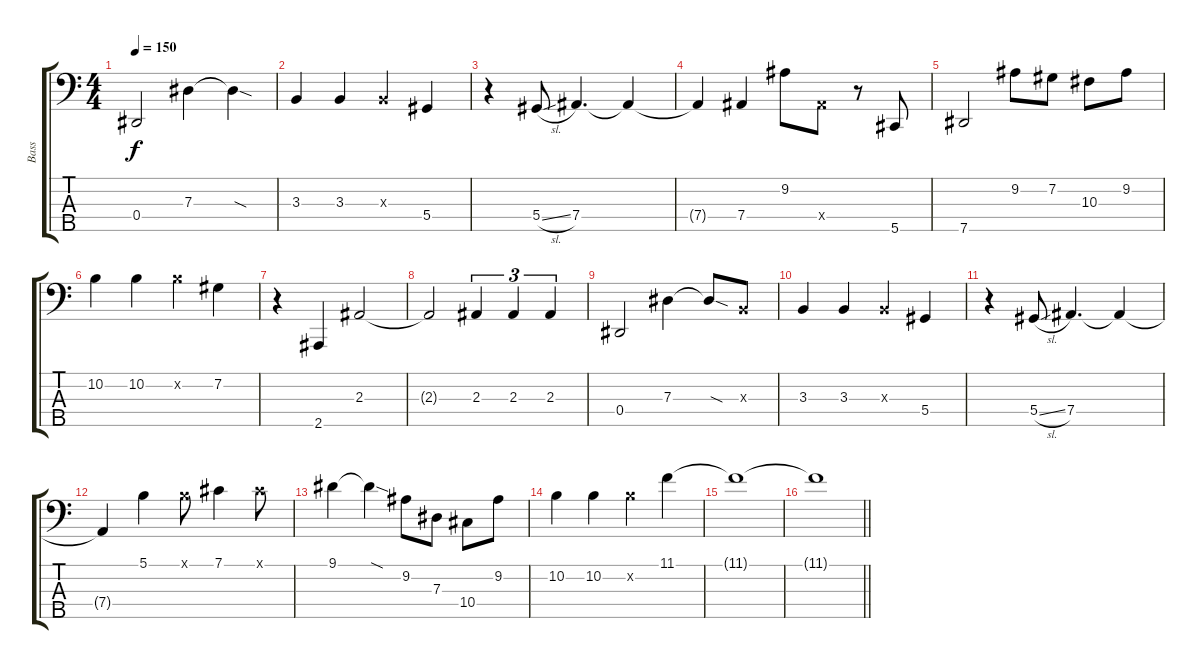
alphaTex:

\track ("Bass" "Bass") {instrument electricbassfinger}
\staff {score tabs}
\tuning (Gb2 Db2 Ab1 Eb1 Ab0) {hide}
\ts (4 4)
\section ("" "")
\tempo 150
\clef f4
\ks c
0.4.2{dy f} 7.3.4 7.3{sod t}.4 |
3.3.4 3.3.4 3.3{x}.4 5.4.4 |
r.4 5.4{sl}.8 7.4.4{d} 7.4{t}.4 |
7.4{t}.4 7.4.4 9.2.8 7.4{x}.8 r.8 5.5.8 |
7.5.2 9.2.8 7.2.8 10.3.8 9.2.8 |
10.2.4 10.2.4 10.2{x}.4 7.2.4 |
r.4 2.5.4 2.3.2 |
2.3{t}.2 2.3.4{tu (3 2)} 2.3.4{tu (3 2)} 2.3.4{tu (3 2)} |
0.4.2 7.3.4 7.3{sod t}.8 3.3{x}.8 |
3.3.4 3.3.4 3.3{x}.4 5.4.4 |
r.4 5.4{sl}.8 7.4.4{d} 7.4{t}.4 |
7.4{t}.4 5.1.4 5.1{x}.8 7.1.4 7.1{x}.8 |
9.1.4 9.1{sod t}.4 9.2.8 7.3.8 10.4.8 9.2.8 |
10.2.4 10.2.4 10.2{x}.4 11.1.4{volume 4} |
11.1{t}.1 |
\barLineRight lightlight
11.1{t}.1
